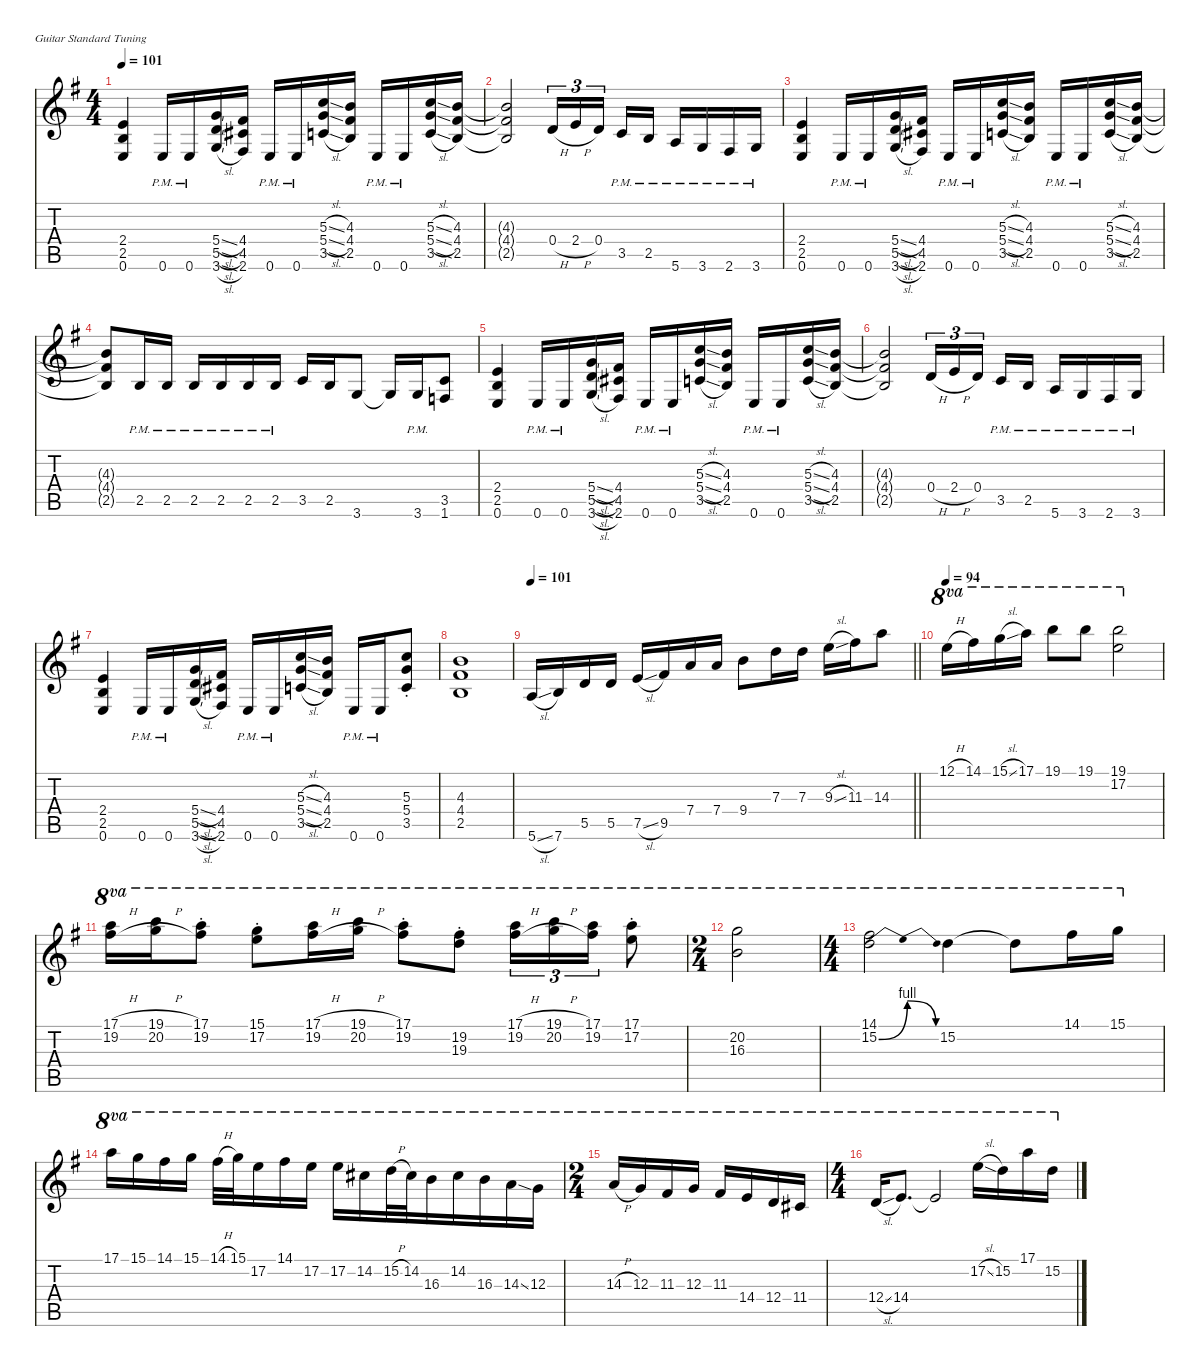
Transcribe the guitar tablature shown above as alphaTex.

\defaultSystemsLayout 4
\hideDynamics
\bracketExtendMode nobrackets
\singleTrackTrackNamePolicy hidden
\multiTrackTrackNamePolicy hidden
\firstSystemTrackNameMode fullname
\firstSystemTrackNameOrientation horizontal
\otherSystemsTrackNameOrientation horizontal
\track ("Kirk Hammet" "el.guit.") {defaultSystemsLayout 8 mute instrument electricguitarclean}
\staff {score tabs}
\tuning (E4 B3 G3 D3 A2 E2)
\ts (4 4)
\beaming (8 2 2 2 2)
\tempo 101
\clef g2
\ks eminor
(2.4{acc forcenatural} 2.5{acc forcenatural} 0.6{acc forcenatural}).4{dy f beam Up} 0.6{pm acc forcenatural}.16{beam Up} 0.6{pm acc forcenatural}.16{beam Up} (5.4{sl acc forcenatural} 5.5{sl acc forcenatural} 3.6{sl acc forcenatural}).16{beam Up} (4.4{acc #} 4.5{acc #} 2.6{acc #}).16{beam Up} 0.6{pm acc forcenatural}.16{beam Up} 0.6{pm acc forcenatural}.16{beam Up} (5.3{sl acc forcenatural} 5.4{sl acc forcenatural} 3.5{sl acc forcenatural}).16{beam Up} (4.3{acc forcenatural} 4.4{acc #} 2.5{acc forcenatural}).16{beam Up} 0.6{pm acc forcenatural}.16{beam Up} 0.6{pm acc forcenatural}.16{beam Up} (5.3{sl acc forcenatural} 5.4{sl acc forcenatural} 3.5{sl acc forcenatural}).16{beam Up} (4.3{acc forcenatural} 4.4{acc #} 2.5{acc forcenatural}).16{beam Up} |
(4.3{t acc forcenatural} 4.4{t acc #} 2.5{t acc forcenatural}).2{beam Up} 0.4{h acc forcenatural}.16{tu (3 2) beam Up} 2.4{h acc forcenatural}.16{tu (3 2) beam Up} 0.4{acc forcenatural}.16{tu (3 2) beam Up} 3.5{pm acc forcenatural}.16{beam Up} 2.5{pm acc forcenatural}.16{beam Up} 5.6{pm acc forcenatural}.16{beam Up} 3.6{pm acc forcenatural}.16{beam Up} 2.6{pm acc #}.16{beam Up} 3.6{pm acc forcenatural}.16{beam Up} |
(2.4{acc forcenatural} 2.5{acc forcenatural} 0.6{acc forcenatural}).4{beam Up} 0.6{pm acc forcenatural}.16{beam Up} 0.6{pm acc forcenatural}.16{beam Up} (5.4{sl acc forcenatural} 5.5{sl acc forcenatural} 3.6{sl acc forcenatural}).16{beam Up} (4.4{acc #} 4.5{acc #} 2.6{acc #}).16{beam Up} 0.6{pm acc forcenatural}.16{beam Up} 0.6{pm acc forcenatural}.16{beam Up} (5.3{sl acc forcenatural} 5.4{sl acc forcenatural} 3.5{sl acc forcenatural}).16{beam Up} (4.3{acc forcenatural} 4.4{acc #} 2.5{acc forcenatural}).16{beam Up} 0.6{pm acc forcenatural}.16{beam Up} 0.6{pm acc forcenatural}.16{beam Up} (5.3{sl acc forcenatural} 5.4{sl acc forcenatural} 3.5{sl acc forcenatural}).16{beam Up} (4.3{acc forcenatural} 4.4{acc #} 2.5{acc forcenatural}).16{beam Up} |
(4.3{t acc forcenatural} 4.4{t acc #} 2.5{t acc forcenatural}).8{beam Up} 2.5{pm acc forcenatural}.16{beam Up} 2.5{pm acc forcenatural}.16{beam Up} 2.5{pm acc forcenatural}.16{beam Up} 2.5{pm acc forcenatural}.16{beam Up} 2.5{pm acc forcenatural}.16{beam Up} 2.5{pm acc forcenatural}.16{beam Up} 3.5{acc forcenatural}.16{beam Up} 2.5{acc forcenatural}.16{beam Up} 3.6{acc forcenatural}.8{beam Up} 3.6{t acc forcenatural}.16{beam Up} 3.6{pm acc forcenatural}.16{beam Up} (3.5{acc forcenatural} 1.6{acc forcenatural}).8{beam Up} |
(2.4{acc forcenatural} 2.5{acc forcenatural} 0.6{acc forcenatural}).4{beam Up} 0.6{pm acc forcenatural}.16{beam Up} 0.6{pm acc forcenatural}.16{beam Up} (5.4{sl acc forcenatural} 5.5{sl acc forcenatural} 3.6{sl acc forcenatural}).16{beam Up} (4.4{acc #} 4.5{acc #} 2.6{acc #}).16{beam Up} 0.6{pm acc forcenatural}.16{beam Up} 0.6{pm acc forcenatural}.16{beam Up} (5.3{sl acc forcenatural} 5.4{sl acc forcenatural} 3.5{sl acc forcenatural}).16{beam Up} (4.3{acc forcenatural} 4.4{acc #} 2.5{acc forcenatural}).16{beam Up} 0.6{pm acc forcenatural}.16{beam Up} 0.6{pm acc forcenatural}.16{beam Up} (5.3{sl acc forcenatural} 5.4{sl acc forcenatural} 3.5{sl acc forcenatural}).16{beam Up} (4.3{acc forcenatural} 4.4{acc #} 2.5{acc forcenatural}).16{beam Up} |
(4.3{t acc forcenatural} 4.4{t acc #} 2.5{t acc forcenatural}).2{beam Up} 0.4{h acc forcenatural}.16{tu (3 2) beam Up} 2.4{h acc forcenatural}.16{tu (3 2) beam Up} 0.4{acc forcenatural}.16{tu (3 2) beam Up} 3.5{pm acc forcenatural}.16{beam Up} 2.5{pm acc forcenatural}.16{beam Up} 5.6{pm acc forcenatural}.16{beam Up} 3.6{pm acc forcenatural}.16{beam Up} 2.6{pm acc #}.16{beam Up} 3.6{pm acc forcenatural}.16{beam Up} |
(2.4{acc forcenatural} 2.5{acc forcenatural} 0.6{acc forcenatural}).4{beam Up} 0.6{pm acc forcenatural}.16{beam Up} 0.6{pm acc forcenatural}.16{beam Up} (5.4{sl acc forcenatural} 5.5{sl acc forcenatural} 3.6{sl acc forcenatural}).16{beam Up} (4.4{acc #} 4.5{acc #} 2.6{acc #}).16{beam Up} 0.6{pm acc forcenatural}.16{beam Up} 0.6{pm acc forcenatural}.16{beam Up} (5.3{sl acc forcenatural} 5.4{sl acc forcenatural} 3.5{sl acc forcenatural}).16{beam Up} (4.3{acc forcenatural} 4.4{acc #} 2.5{acc forcenatural}).16{beam Up} 0.6{pm acc forcenatural}.16{beam Up} 0.6{pm acc forcenatural}.16{beam Up} (5.3{st acc forcenatural} 5.4{st acc forcenatural} 3.5{st acc forcenatural}).8{beam Up} |
(4.3{acc forcenatural} 4.4{acc #} 2.5{acc forcenatural}).1{beam Up} |
\tempo 101
\barLineRight lightlight
5.6{sl acc forcenatural}.16{beam Up} 7.6{acc forcenatural}.16{beam Up} 5.5{acc forcenatural}.16{beam Up} 5.5{acc forcenatural}.16{beam Up} 7.5{sl acc forcenatural}.16{beam Up} 9.5{acc #}.16{beam Up} 7.4{acc forcenatural}.16{beam Up} 7.4{acc forcenatural}.16{beam Up} 9.4{acc forcenatural}.8{beam Down} 7.3{acc forcenatural}.16{beam Down} 7.3{acc forcenatural}.16{beam Down} 9.3{sl acc forcenatural}.16{beam Down} 11.3{acc #}.16{beam Down} 14.3{acc forcenatural}.8{beam Down} |
\beaming (8 2 2 4)
\tempo 94
12.1{h acc forcenatural}.16{ot 8va beam Down} 14.1{acc #}.16{ot 8va beam Down} 15.1{sl acc forcenatural}.16{ot 8va beam Down} 17.1{acc forcenatural}.16{ot 8va beam Down} 19.1{acc forcenatural}.8{ot 8va beam Down} 19.1{acc forcenatural}.8{ot 8va beam Down} (19.1{acc forcenatural} 17.2{acc forcenatural}).2{ot 8va beam Down} |
(17.1{h acc forcenatural} 19.2{h acc #}).16{ot 8va beam Down} (19.1{h acc forcenatural} 20.2{h acc forcenatural}).16{ot 8va beam Down} (17.1{st acc forcenatural} 19.2{st acc #}).8{ot 8va beam Down} (15.1{st acc forcenatural} 17.2{st acc forcenatural}).8{ot 8va beam Down} (17.1{h acc forcenatural} 19.2{h acc #}).16{ot 8va beam Down} (19.1{h acc forcenatural} 20.2{h acc forcenatural}).16{ot 8va beam Down} (17.1{st acc forcenatural} 19.2{st acc #}).8{ot 8va beam Down} (19.2{st acc #} 19.3{st acc forcenatural}).8{ot 8va beam Down} (17.1{h acc forcenatural} 19.2{h acc #}).16{tu (3 2) ot 8va beam Down} (19.1{h acc forcenatural} 20.2{h acc forcenatural}).16{tu (3 2) ot 8va beam Down} (17.1{acc forcenatural} 19.2{acc #}).16{tu (3 2) ot 8va beam Down} (17.1{st acc forcenatural} 17.2{st acc forcenatural}).8{ot 8va beam Down} |
\ts (2 4)
\beaming (8 2 2)
(20.2{acc forcenatural} 16.3{acc forcenatural}).2{ot 8va beam Down} |
\ts (4 4)
\beaming (8 2 2 4)
(14.1{acc #} 15.2{be (bendrelease 0 0 15 4 34.0000008 4 45 0) acc forcenatural}).2{ot 8va beam Down} 15.2{acc forcenatural}.4{ot 8va beam Down} 15.2{t acc forcenatural}.8{ot 8va beam Down} 14.1{acc #}.16{ot 8va beam Down} 15.1{acc forcenatural}.16{ot 8va beam Down} |
17.1{acc forcenatural}.16{ot 8va beam Down} 15.1{acc forcenatural}.16{ot 8va beam Down} 14.1{acc #}.16{ot 8va beam Down} 15.1{acc forcenatural}.16{ot 8va beam Down} 14.1{h acc #}.32{ot 8va beam Down} 15.1{acc forcenatural}.32{ot 8va beam Down} 17.2{acc forcenatural}.16{ot 8va beam Down} 14.1{acc #}.16{ot 8va beam Down} 17.2{acc forcenatural}.16{ot 8va beam Down} 17.2{acc forcenatural}.16{ot 8va beam Down} 14.2{acc #}.16{ot 8va beam Down} 15.2{h acc forcenatural}.32{ot 8va beam Down} 14.2{acc #}.32{ot 8va beam Down} 16.3{acc forcenatural}.16{ot 8va beam Down} 14.2{acc #}.16{ot 8va beam Down} 16.3{acc forcenatural}.16{ot 8va beam Down} 14.3{ss acc forcenatural}.16{ot 8va beam Down} 12.3{acc forcenatural}.16{ot 8va beam Down} |
\ts (2 4)
\beaming (8 2 2)
14.3{h acc forcenatural}.16{ot 8va beam Up} 12.3{acc forcenatural}.16{ot 8va beam Up} 11.3{acc #}.16{ot 8va beam Up} 12.3{acc forcenatural}.16{ot 8va beam Up} 11.3{acc #}.16{ot 8va beam Up} 14.4{acc forcenatural}.16{ot 8va beam Up} 12.4{acc forcenatural}.16{ot 8va beam Up} 11.4{acc #}.16{ot 8va beam Up} |
\ts (4 4)
\beaming (8 2 2 4)
12.4{sl acc forcenatural}.16{ot 8va beam Up} 14.4{acc forcenatural}.8{d ot 8va beam Up} 14.4{t acc forcenatural}.2{ot 8va beam Up} 17.2{sl acc forcenatural}.16{ot 8va beam Down} 15.2{acc forcenatural}.16{ot 8va beam Down} 17.1{acc forcenatural}.16{ot 8va beam Down} 15.2{sl acc forcenatural}.16{ot 8va beam Down}
